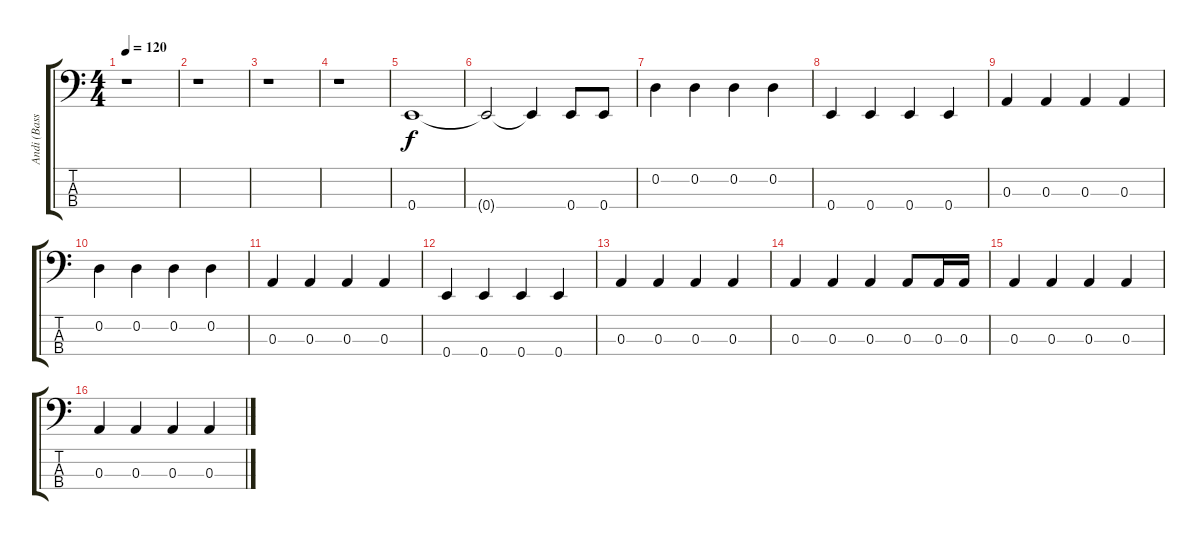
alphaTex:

\track ("Andi (Bass)" "Andi (Bass") {instrument electricbasspick}
\staff {score tabs}
\tuning (G2 D2 A1 E1) {hide}
\ts (4 4)
\tempo 120
\clef f4
\ks c
r.1{dy f} |
r.1 |
r.1 |
r.1 |
0.4.1 |
0.4{t}.2 0.4{t}.4 0.4.8 0.4.8 |
0.2.4 0.2.4 0.2.4 0.2.4 |
0.4.4 0.4.4 0.4.4 0.4.4 |
0.3.4 0.3.4 0.3.4 0.3.4 |
0.2.4 0.2.4 0.2.4 0.2.4 |
0.3.4 0.3.4 0.3.4 0.3.4 |
0.4.4 0.4.4 0.4.4 0.4.4 |
0.3.4 0.3.4 0.3.4 0.3.4 |
0.3.4 0.3.4 0.3.4 0.3.8 0.3.16 0.3.16 |
0.3.4 0.3.4 0.3.4 0.3.4 |
0.3.4 0.3.4 0.3.4 0.3.4
